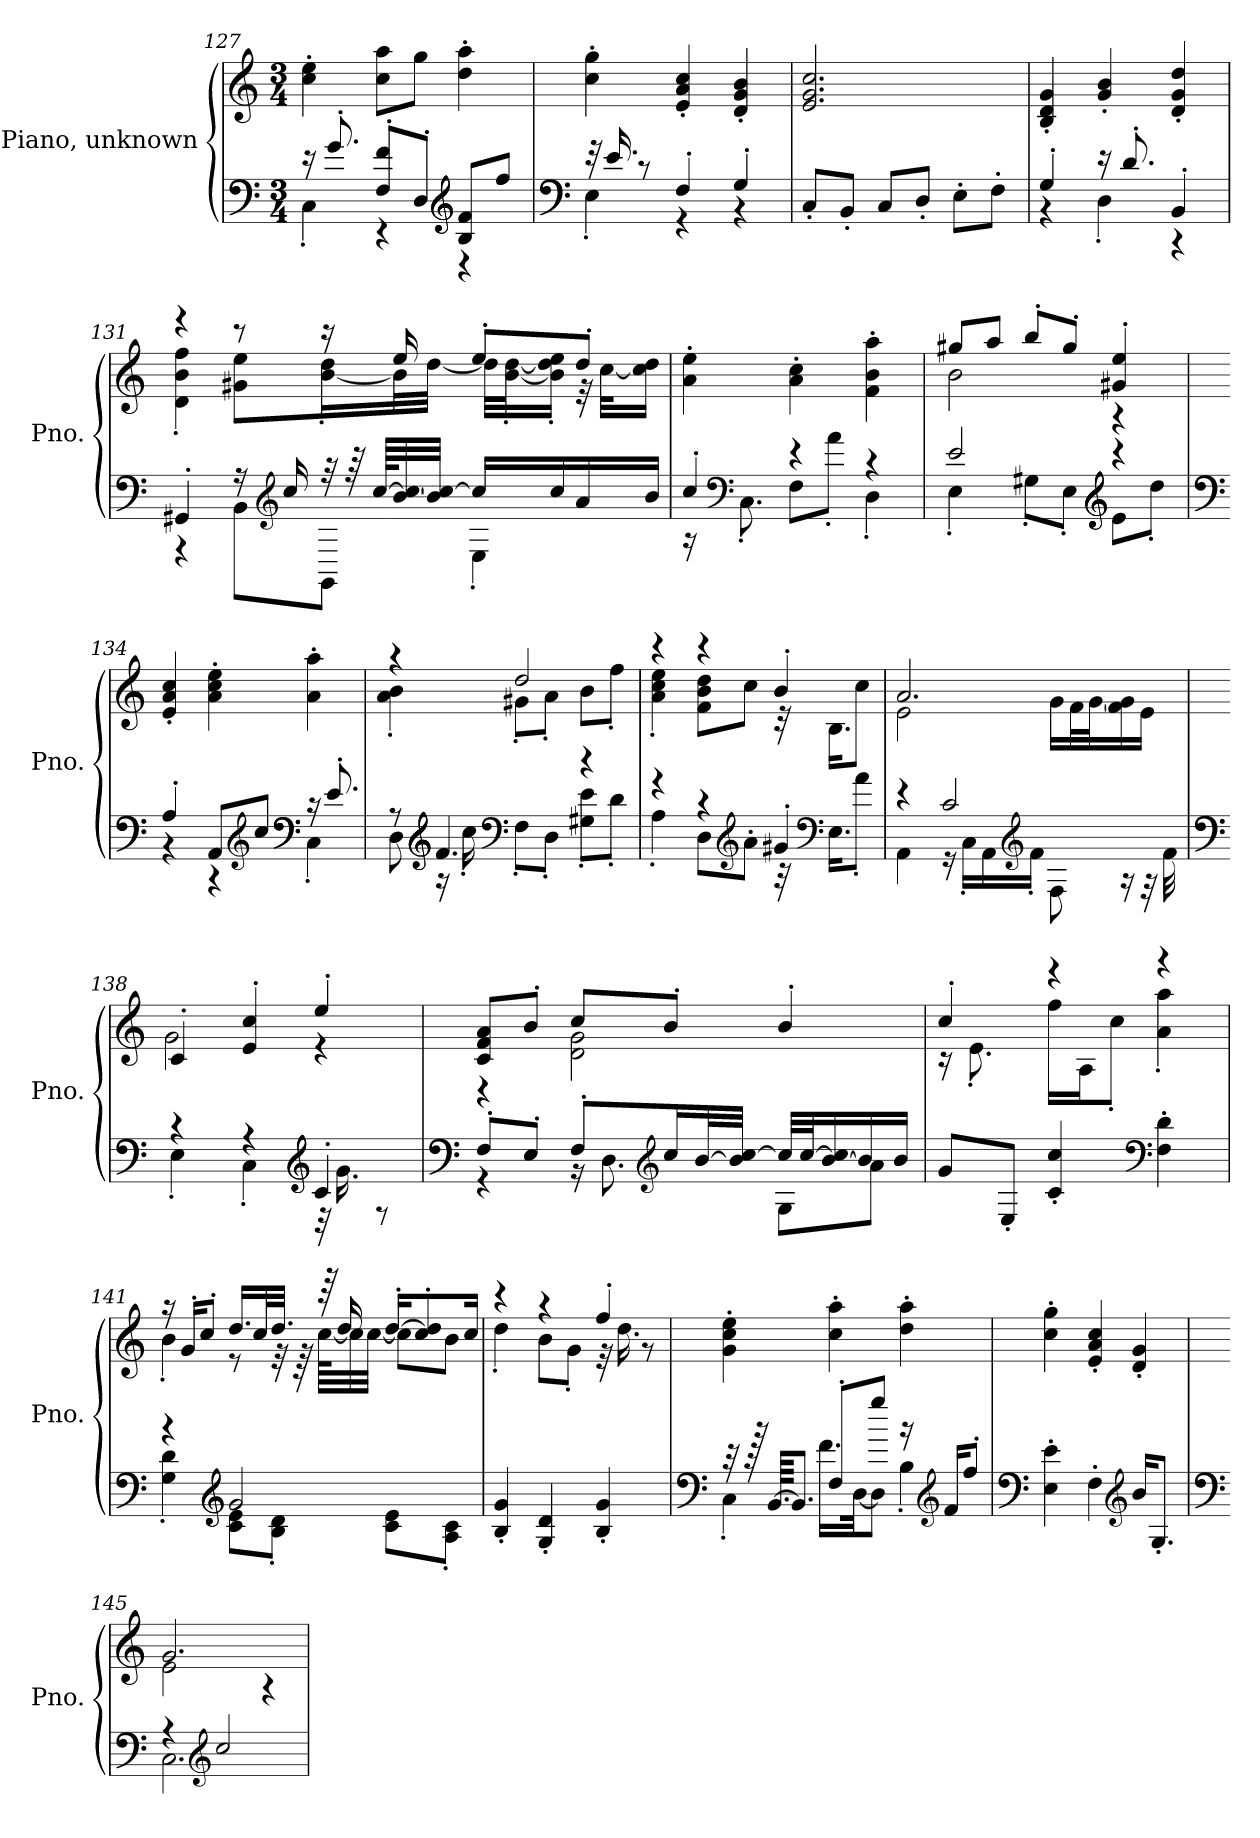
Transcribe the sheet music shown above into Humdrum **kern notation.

**kern	**kern
*part1	*part1
*staff2	*staff1
*I"Piano, unknown	*
*I'Pno.	*
*clefF4	*clefG2
*k[]	*k[]
*M3/4	*M3/4
=127	=127
*^	*
16r	4C'\	4cc\' 4ee\'
8.g'/	.	.
8F/' 8f/'L	4r	8cc\ 8aa\L
8D'/J	.	8gg\J
*clefG2	*	*
8B/ 8f/L	4r	4dd\' 4aa\'
8ff/J	.	.
=128	=128	=128
*clefF4	*	*
32r	4E'\	4cc\' 4gg\'
16.e/	.	.
8r	.	.
4F'/	4r	4e/' 4a/' 4cc/'
4G'/	4r	4d/' 4g/' 4b/'
*v	*v	*
=129	=129
8C'/L	2.e/ 2.g/ 2.cc/
8BB'/J	.
8C/L	.
8D'/J	.
8E'\L	.
8F'\J	.
=130	=130
*^	*
4G'/	4r	4B/' 4d/' 4g/'
16r	4D'\	4g/' 4b/'
8.d'/	.	.
4BB'/	4r	4d/' 4g/' 4dd/'
!!LO:LB:g=z
=131	=131	=131
*	*	*^
4GG#X'/	4r	4r	4d\' 4b\' 4ff\'
16r	8BB\L	8r	8g#X\ 8ee\L
*clefG2	*	*	*
16cc/	.	.	.
32r	8GG#\J	16r	[16b\' 16dd\'L
64r	.	.	.
[64cc/KLLL	.	.	.
[32b/ 32cc/]	.	16ee/	32b\L]
32b/] [32cc/JJJ	.	.	[32dd\JJJ
16cc/LL]	4E'\	8ee'/L	32dd\LLL]
.	.	.	[32b\' [32dd\'J
16cc/	.	.	16b\]' 16dd\]' 16ee\'JJ
16a/	.	8dd'/J	32r
.	.	.	[32cc\KLL
16b/JJ	.	.	16cc\] 16dd\JJ
*	*	*v	*v
=132	=132	=132
4cc'/	16r	4a\' 4ee\'
*clefF4	*	*
.	8.C'\	.
4r	8F\L	4a\' 4cc\'
.	8a'\J	.
4r	4D'\	4f\' 4b\' 4aa\'
=133	=133	=133
*	*	*^
2e/	4E'\	8gg#X/L	2b\
.	.	8aa/J	.
.	8G#X'\L	8bb'/L	.
.	8E'\J	8gg#'/J	.
*clefG2	*	*	*
4r	8e\L	4g#X/' 4ee/'	4r
.	8dd'\J	.	.
*	*	*v	*v
!!LO:LB:g=z
=134	=134	=134
*clefF4	*	*
4A'/	4r	4e/' 4a/' 4cc/'
8AA/L	4r	4a\' 4cc\' 4ee\'
*clefG2	*	*
8cc/J	.	.
*clefF4	*	*
16r	4C'\	4a\' 4aa\'
8.e'/	.	.
=135	=135	=135
*	*	*^
8r	8D\	4r	4a\' 4b\'
*clefG2	*	*	*
4.f/	16r	.	.
.	16cc'\	.	.
*clefF4	*	*	*
.	8F'\L	2dd/	8g#X'\L
.	8D'\J	.	8a'\J
4r	8G#X\' 8e\'L	.	8b\L
.	8d'\J	.	8ff'\J
=136	=136	=136	=136
4r	4A'\	4r	4a\' 4cc\' 4ee\'
4r	8D\L	4r	8f\ 8b\ 8dd\L
*clefG2	*	*	*
.	8a'\J	.	8cc\J
4g#X'/	32r	4b'/	32r
*clefF4	*	*	*
.	16.E\KL	.	16.B\KL
.	8a'\J	.	8cc\J
!!LO:PB:g=z	!!
=137	=137	=137	=137
4r	4AA\	2.a/	2e\
2c/	16r	.	.
.	16C'\LL	.	.
.	16AA\	.	.
*clefG2	*	*	*
.	16f'\JJ	.	.
.	8F\	.	16g\LL
.	.	.	32f\L
.	.	.	[32g\J
.	16r	.	16f\ 16g\]
.	32r	.	16e\JJ
.	32f\	.	.
=138	=138	=138	=138
*clefF4	*	*	*
4r	4E'\	4c'/	2g\
4r	4C'\	4e/' 4cc/'	.
*clefG2	*	*	*
4c'/	32r	4ee'/	4r
.	16.g\	.	.
.	8r	.	.
=139	=139	=139	=139
*clefF4	*	*	*
8F'/L	4r	8c/ 8f/ 8a/L	4r
8E'/J	.	8b'/J	.
8F'/L	16r	8cc/L	2d\ 2g\
.	8.D\	.	.
*clefG2	*	*	*
16cc/L	.	8b'/J	.
[32b/L	.	.	.
32b/] [32cc/JJJ	.	.	.
32cc/LLL]	8G\L	4b'/	.
[32cc/J	.	.	.
[16b/ 16cc/]	.	.	.
16b/]	8a\J	.	.
16b/JJ	.	.	.
*v	*v	*	*
!!LO:LB:g=z	!!
=140	=140	=140
8g/L	4cc'/	16r
.	.	8.e'\
8E'/J	.	.
4c/' 4cc/'	4r	16ff\LL
.	.	16A\J
.	.	8cc'\J
*clefF4	*	*
4F\' 4d\'	4r	4a\' 4aa\'
=141	=141	=141
*^	*	*
4r	4G\' 4d\'	16r	4b'\
.	.	16g'/KL	.
.	.	8cc'/J	.
*clefG2	*	*	*
2g/	8c\ 8e\L	16.dd/LL	8r
.	.	32cc/L	.
.	8B\' 8d\'J	32.dd/JJJ	32r
.	.	.	64r
.	.	64r	[64cc\KLLL
.	.	16dd/	32cc\]
.	.	.	[32cc\JJJ
.	8c\ 8e\L	[16dd'/KL	8cc\L]
.	.	8cc/' 8dd/]'	.
.	8A\' 8c\'J	.	8b\J
.	.	16cc/Jk	.
*v	*v	*	*
=142	=142	=142
4B/' 4g/'	4r	4dd'\
4G/' 4d/'	4r	8b\L
.	.	8g'\J
4B/' 4g/'	4ff'/	32r
.	.	16.dd\
.	.	8r
*	*v	*v
!!LO:LB:g=z
=143	=143
*clefF4	*
*^	*
32r	4C'\	4g\' 4cc\' 4ee\'
128r	.	.
[64.BB/KKKL	.	.
8.BB/J]	.	.
8F'/L	16.f\LL	4cc\' 4aa\'
.	[32D\JK	.
8gg/J	8D\J]	.
16r	4B'\	4dd\' 4aa\'
*clefG2	*	*
16f/KL	.	.
8ff'/J	.	.
*v	*v	*
=144	=144
*clefF4	*
4E\' 4e\'	4cc\' 4gg\'
4F'\	4e/' 4a/' 4cc/'
*clefG2	*
16b/KL	4d/' 4g/'
8.G'/J	.
=145	=145
*clefF4	*
*^	*^
4r	2.C\	2.g/	2e\
*clefG2	*	*	*
2cc/	.	.	.
.	.	.	4r
*v	*v	*	*
*	*v	*v
=	=
*-	*-
